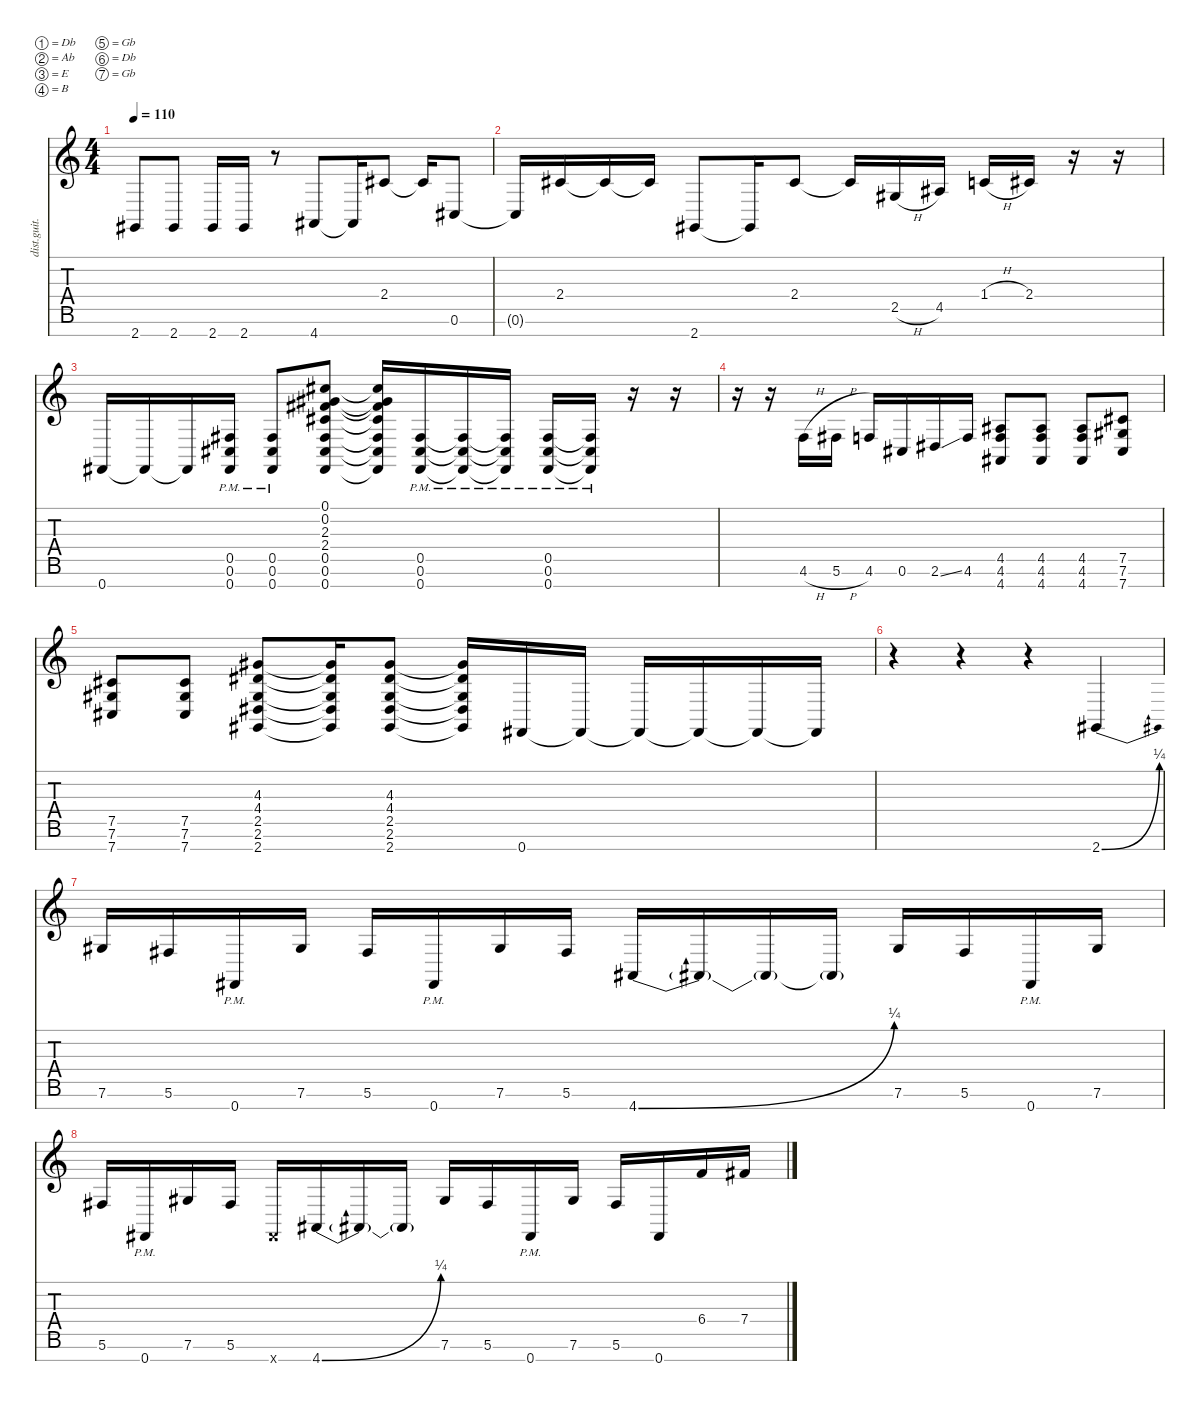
\defaultSystemsLayout 4
\hideDynamics
\bracketExtendMode nobrackets
\otherSystemsTrackNameOrientation horizontal
\track ("Distortion Guitar" "dist.guit.") {instrument distortionguitar}
\staff {score tabs}
\tuning (Db4 Ab3 E3 B2 Gb2 Db2 Gb1)
\ts (4 4)
\tempo 110
\clef g2
\ks c
2.7{t acc #}.8{dy mf beam Up} 2.7{acc #}.8{beam Up} 2.7{acc #}.16{beam Up} 2.7{acc #}.16{beam Up} r.8{beam Up} 4.7{acc #}.8{beam Up} 4.7{t acc #}.16{beam Up} 2.4{acc #}.8{beam Up} 2.4{t acc #}.16{beam Up} 0.6{acc #}.8{beam Up} |
0.6{t acc #}.16{beam Up} 2.4{acc #}.16{beam Up} 2.4{t acc #}.16{beam Up} 2.4{t acc #}.16{beam Up} 2.7{acc #}.8{beam Up} 2.7{t acc #}.16{beam Up} 2.4{acc #}.8{beam Up} 2.4{t acc #}.16{beam Up} 2.5{h acc #}.16{beam Up} 4.5{acc #}.16{beam Up} 1.4{h}.16{beam Up} 2.4{acc #}.16{beam Up} r.16{beam Up} r.16{beam Up} |
0.7{acc #}.16{beam Up} 0.7{t acc #}.16{beam Up} 0.7{t acc #}.16{beam Up} (0.7{pm acc #} 0.6{pm acc #} 0.5{pm acc #}).16{beam Up} (0.7{pm acc #} 0.5{pm acc #} 0.6{pm acc #}).8{beam Up} (0.7{acc #} 0.6{acc #} 0.5{acc #} 2.4{acc #} 2.3{acc #} 0.2{acc #} 0.1{acc #}).8{beam Up} (0.7{t acc #} 0.6{t acc #} 0.5{t acc #} 2.4{t acc #} 2.3{t acc #} 0.2{t acc #} 0.1{t acc #}).16{beam Up} (0.7{pm acc #} 0.6{pm acc #} 0.5{pm acc #}).16{beam Up} (0.7{pm t acc #} 0.6{pm t acc #} 0.5{pm t acc #}).16{beam Up} (0.7{pm t acc #} 0.6{pm t acc #} 0.5{pm t acc #}).16{beam Up} (0.7{pm acc #} 0.6{pm acc #} 0.5{pm acc #}).16{beam Up} (0.7{pm t acc #} 0.6{pm t acc #} 0.5{pm t acc #}).16{beam Up} r.16{beam Up} r.16{beam Up} |
r.16{beam Down} r.16{beam Down} 4.6{h}.16{beam Up} 5.6{h acc #}.16{beam Up} 4.6.16{beam Up} 0.6{acc #}.16{beam Up} 2.6{ss acc #}.16{beam Up} 4.6.16{beam Up} (4.7{acc #} 4.6 4.5{acc #}).8{beam Up} (4.7{acc #} 4.5{acc #} 4.6).8{beam Up} (4.7{acc #} 4.6 4.5{acc #}).8{beam Up} (7.7{acc #} 7.5{acc #} 7.6{acc #}).8{beam Up} |
(7.7{acc #} 7.6{acc #} 7.5{acc #}).8{beam Up} (7.7{acc #} 7.5{acc #} 7.6{acc #}).8{beam Up} (2.7{acc #} 2.6{acc #} 2.5{acc #} 4.4{acc #} 4.3{acc #}).8{beam Up} (2.7{t acc #} 2.6{t acc #} 2.5{t acc #} 4.4{t acc #} 4.3{t acc #}).16{beam Up} (2.7{acc #} 4.3{acc #} 4.4{acc #} 2.5{acc #} 2.6{acc #}).8{beam Up} (2.7{t acc #} 4.3{t acc #} 4.4{t acc #} 2.5{t acc #} 2.6{t acc #}).16{beam Up} 0.7{acc #}.16{beam Up} 0.7{t acc #}.16{beam Up} 0.7{t acc #}.16{beam Up} 0.7{t acc #}.16{beam Up} 0.7{t acc #}.16{beam Up} 0.7{t acc #}.16{beam Up} |
r.4{beam Down} r.4{beam Down} r.4{beam Down} 2.7{be (bend 0 0 13.799999999999999 1) acc #}.4{beam Up} |
7.6{acc #}.16{beam Up} 5.6{acc #}.16{beam Up} 0.7{pm acc #}.16{beam Up} 7.6{acc #}.16{beam Up} 5.6{acc #}.16{beam Up} 0.7{pm acc #}.16{beam Up} 7.6{acc #}.16{beam Up} 5.6{acc #}.16{beam Up} 4.7{be (bend 0 0 14.399999999999999 1) acc #}.16{beam Up} 4.7{t acc #}.16{beam Up} 4.7{t acc #}.16{beam Up} 4.7{t acc #}.16{beam Up} 7.6{acc #}.16{beam Up} 5.6{acc #}.16{beam Up} 0.7{pm acc #}.16{beam Up} 7.6{acc #}.16{beam Up} |
5.6{acc #}.16{beam Up} 0.7{pm acc #}.16{beam Up} 7.6{acc #}.16{beam Up} 5.6{acc #}.16{beam Up} 0.7{x acc #}.16{beam Up} 4.7{be (bend 0 0 15 1) acc #}.16{beam Up} 4.7{t acc #}.16{beam Up} 4.7{t acc #}.16{beam Up} 7.6{acc #}.16{beam Up} 5.6{acc #}.16{beam Up} 0.7{pm acc #}.16{beam Up} 7.6{acc #}.16{beam Up} 5.6{acc #}.16{beam Up} 0.7{acc #}.16{beam Up} 6.4.16{beam Up} 7.4{acc #}.16{beam Up}
